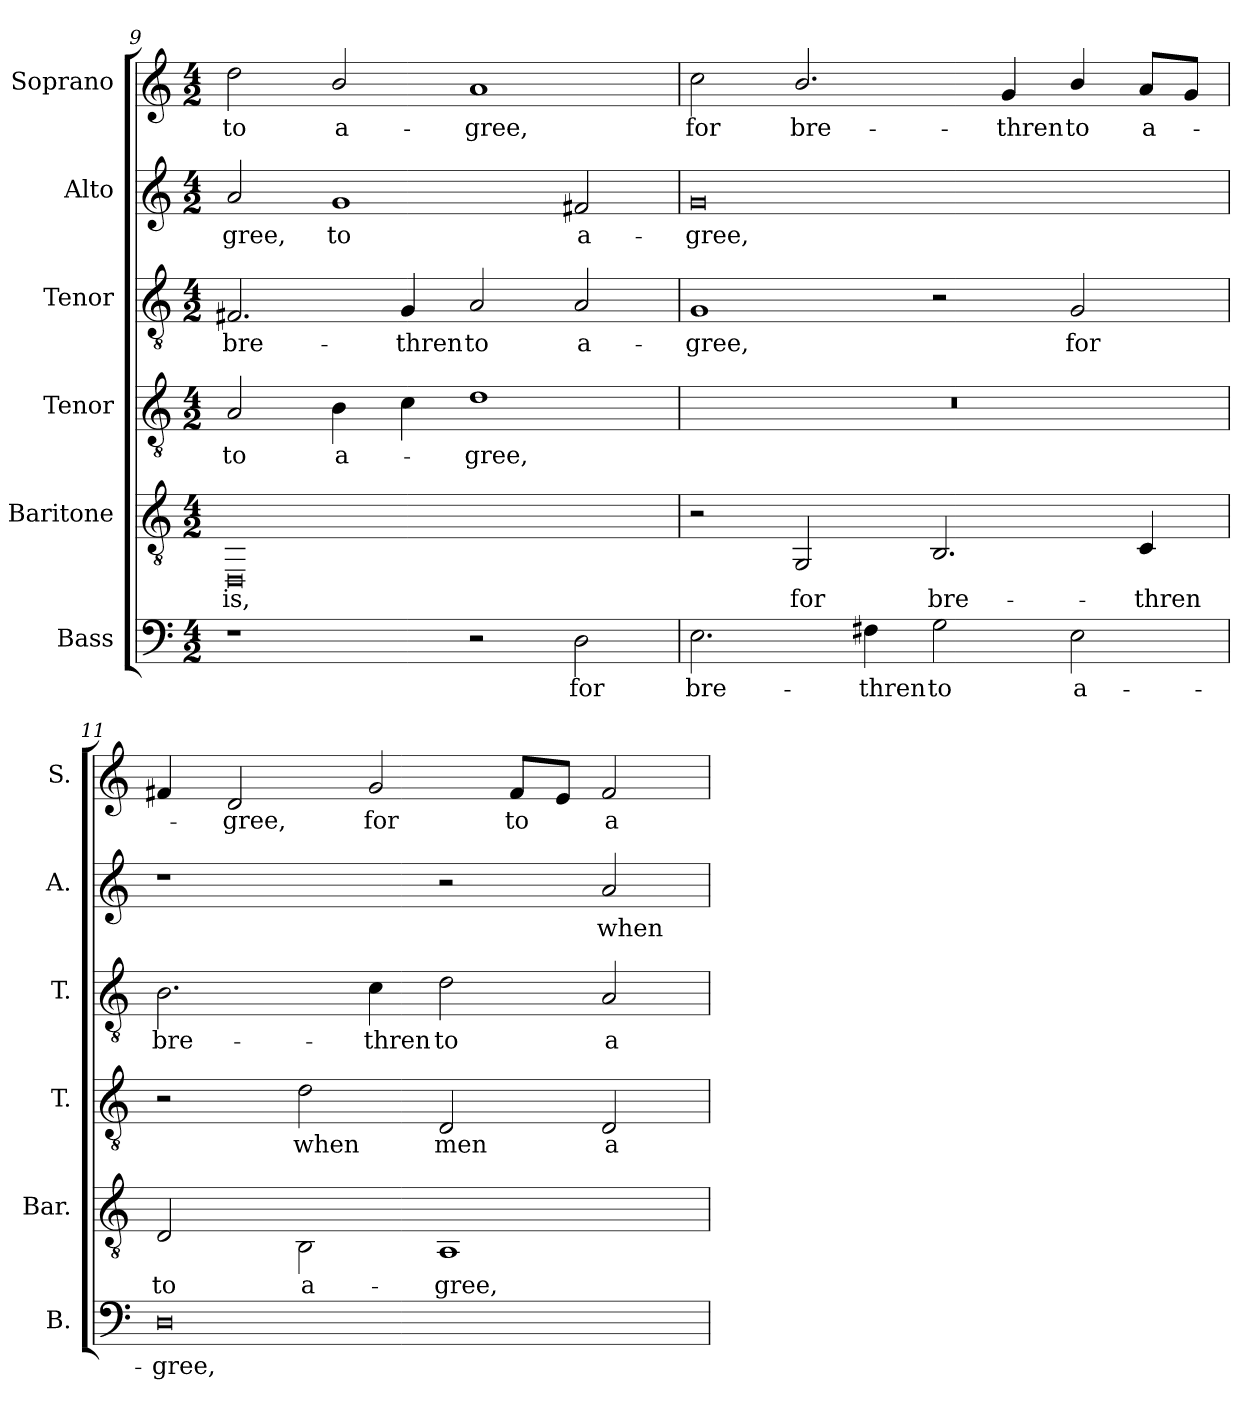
**kern	**text	**kern	**text	**kern	**text	**kern	**text	**kern	**text	**kern	**text
*part6	*part6	*part5	*part5	*part4	*part4	*part3	*part3	*part2	*part2	*part1	*part1
*staff6	*staff6	*staff5	*staff5	*staff4	*staff4	*staff3	*staff3	*staff2	*staff2	*staff1	*staff1
*I"Bass	*	*I"Baritone	*	*I"Tenor	*	*I"Tenor	*	*I"Alto	*	*I"Soprano	*
*I'B.	*	*I'Bar.	*	*I'T.	*	*I'T.	*	*I'A.	*	*I'S.	*
*clefF4	*	*clefGv2	*	*clefGv2	*	*clefGv2	*	*clefG2	*	*clefG2	*
*	*	*	*	*ITrd7c12	*	*ITrd7c12	*	*	*	*	*
*k[]	*	*k[]	*	*k[]	*	*k[]	*	*k[]	*	*k[]	*
*C:	*	*C:	*	*C:	*	*C:	*	*C:	*	*C:	*
*M4/2	*	*M4/2	*	*M4/2	*	*M4/2	*	*M4/2	*	*M4/2	*
=9	=9	=9	=9	=9	=9	=9	=9	=9	=9	=9	=9
!	!	!	!LO:LY:b:color=#000000	!	!	!	!	!	!	!	!
!	!	!	!	!	!LO:LY:b:color=#000000	!	!	!	!	!	!
!	!	!	!	!	!	!	!LO:LY:b:color=#000000	!	!	!	!
!	!	!	!	!	!	!	!	!	!LO:LY:b:color=#000000	!	!
!	!	!	!	!	!	!	!	!	!	!	!LO:LY:b:color=#000000
1r	.	0DDi	is,	2AAi/	to	2.FF#Xi/	bre-	2ai/	-gree,	2ddi\	to
!	!	!	!	!	!LO:LY:b:color=#000000	!	!	!	!	!	!
!	!	!	!	!	!	!	!	!	!LO:LY:b:color=#000000	!	!
!	!	!	!	!	!	!	!	!	!	!	!LO:LY:b:color=#000000
.	.	.	.	4BBi\	a-	.	.	1gi	to	2bi/	a-
!	!	!	!	!	!	!	!LO:LY:b:color=#000000	!	!	!	!
.	.	.	.	4Ci\	.	4GGi/	-thren	.	.	.	.
!	!	!	!	!	!LO:LY:b:color=#000000	!	!	!	!	!	!
!	!	!	!	!	!	!	!LO:LY:b:color=#000000	!	!	!	!
!	!	!	!	!	!	!	!	!	!	!	!LO:LY:b:color=#000000
2r	.	.	.	1Di	-gree,	2AAi/	to	.	.	1ai	-gree,
!	!LO:LY:b:color=#000000	!	!	!	!	!	!	!	!	!	!
!	!	!	!	!	!	!	!LO:LY:b:color=#000000	!	!	!	!
!	!	!	!	!	!	!	!	!	!LO:LY:b:color=#000000	!	!
2Di\	for	.	.	.	.	2AAi/	a-	2f#Xi/	a-	.	.
=10	=10	=10	=10	=10	=10	=10	=10	=10	=10	=10	=10
!	!LO:LY:b:color=#000000	!	!	!LO:N:vis=1	!	!	!	!	!	!	!
!	!	!	!	!	!	!	!LO:LY:b:color=#000000	!	!	!	!
!	!	!	!	!	!	!	!	!	!LO:LY:b:color=#000000	!	!
!	!	!	!	!	!	!	!	!	!	!	!LO:LY:b:color=#000000
2.Ei\	bre-	2r	.	0r	.	1GGi	-gree,	0gi	-gree,	2cci\	for
!	!	!	!LO:LY:b:color=#000000	!	!	!	!	!	!	!	!
!	!	!	!	!	!	!	!	!	!	!	!LO:LY:b:color=#000000
.	.	2GGi/	for	.	.	.	.	.	.	2.bi/	bre-
!	!LO:LY:b:color=#000000	!	!	!	!	!	!	!	!	!	!
4F#Xi\	-thren	.	.	.	.	.	.	.	.	.	.
!	!LO:LY:b:color=#000000	!	!	!	!	!	!	!	!	!	!
!	!	!	!LO:LY:b:color=#000000	!	!	!	!	!	!	!	!
2Gi\	to	2.BBi/	bre-	.	.	2r	.	.	.	.	.
!	!	!	!	!	!	!	!	!	!	!	!LO:LY:b:color=#000000
.	.	.	.	.	.	.	.	.	.	4gi/	-thren
!	!LO:LY:b:color=#000000	!	!	!	!	!	!	!	!	!	!
!	!	!	!	!	!	!	!LO:LY:b:color=#000000	!	!	!	!
!	!	!	!	!	!	!	!	!	!	!	!LO:LY:b:color=#000000
2Ei\	a-	.	.	.	.	2GGi/	for	.	.	4bi/	to
!	!	!	!LO:LY:b:color=#000000	!	!	!	!	!	!	!	!
!	!	!	!	!	!	!	!	!	!	!	!LO:LY:b:color=#000000
.	.	4Ci/	-thren	.	.	.	.	.	.	8ai/L	a-
.	.	.	.	.	.	.	.	.	.	8gi/J	.
=11	=11	=11	=11	=11	=11	=11	=11	=11	=11	=11	=11
!	!LO:LY:b:color=#000000	!	!	!	!	!	!	!	!	!	!
!	!	!	!LO:LY:b:color=#000000	!	!	!	!	!	!	!	!
!	!	!	!	!	!	!	!LO:LY:b:color=#000000	!	!	!	!
0Di	-gree,	2Di/	to	2r	.	2.BBi\	bre-	1r	.	4f#Xi/	.
!	!	!	!	!	!	!	!	!	!	!	!LO:LY:b:color=#000000
.	.	.	.	.	.	.	.	.	.	2di/	-gree,
!	!	!	!LO:LY:b:color=#000000	!	!	!	!	!	!	!	!
!	!	!	!	!	!LO:LY:b:color=#000000	!	!	!	!	!	!
.	.	2BBi\	a-	2Di\	when	.	.	.	.	.	.
!	!	!	!	!	!	!	!LO:LY:b:color=#000000	!	!	!	!
!	!	!	!	!	!	!	!	!	!	!	!LO:LY:b:color=#000000
.	.	.	.	.	.	4Ci\	-thren	.	.	2gi/	for
!	!	!	!LO:LY:b:color=#000000	!	!	!	!	!	!	!	!
!	!	!	!	!	!LO:LY:b:color=#000000	!	!	!	!	!	!
!	!	!	!	!	!	!	!LO:LY:b:color=#000000	!	!	!	!
.	.	1AAi	-gree,	2DDi/	men	2Di\	to	2r	.	.	.
!	!	!	!	!	!	!	!	!	!	!	!LO:LY:b:color=#000000
.	.	.	.	.	.	.	.	.	.	8f#i/L	to
.	.	.	.	.	.	.	.	.	.	8ei/J	.
!	!	!	!	!	!LO:LY:b:color=#000000	!	!	!	!	!	!
!	!	!	!	!	!	!	!LO:LY:b:color=#000000	!	!	!	!
!	!	!	!	!	!	!	!	!	!LO:LY:b:color=#000000	!	!
!	!	!	!	!	!	!	!	!	!	!	!LO:LY:b:color=#000000
.	.	.	.	2DDi/	a-	2AAi/	a-	2ai/	when	2f#i/	a-
=	=	=	=	=	=	=	=	=	=	=	=
*-	*-	*-	*-	*-	*-	*-	*-	*-	*-	*-	*-
